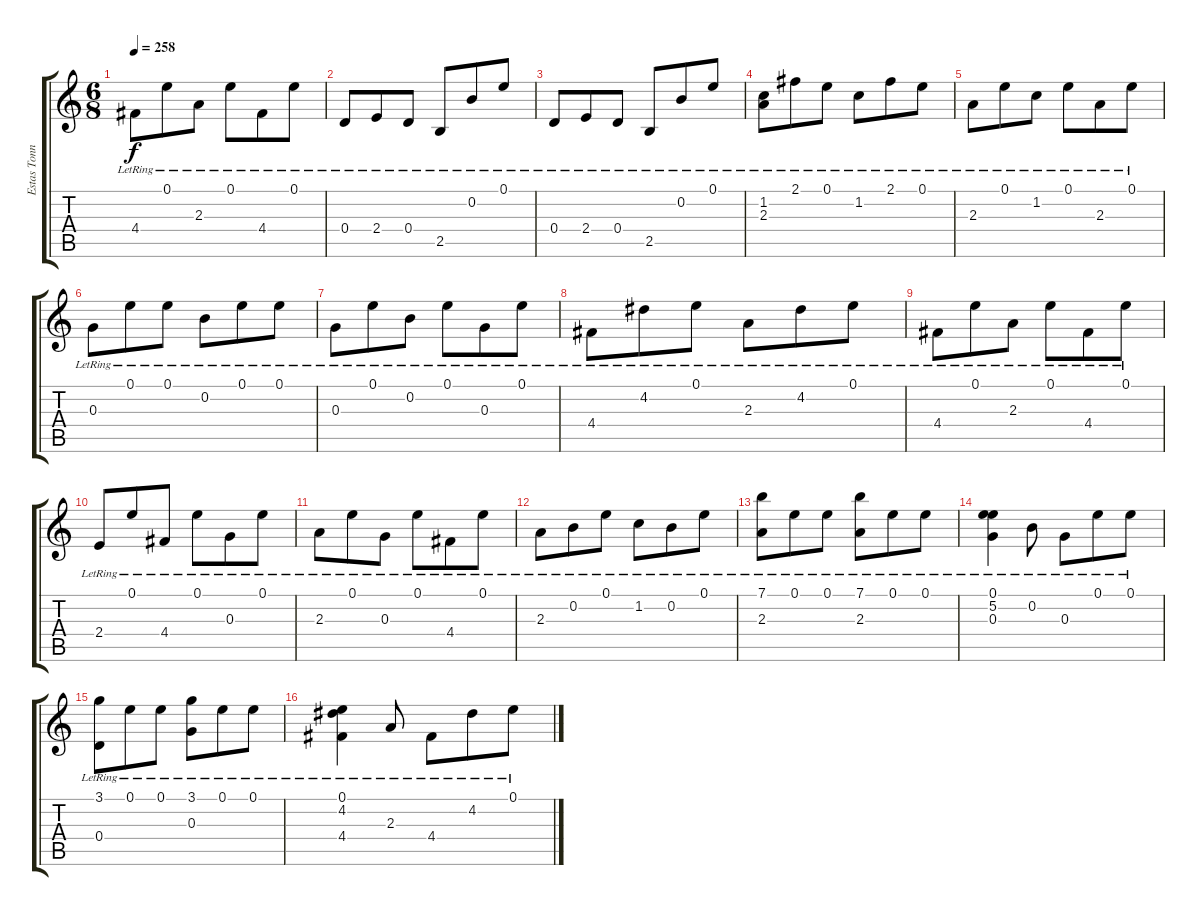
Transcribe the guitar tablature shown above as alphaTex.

\track ("Estas Tonne" "Estas Tonn") {instrument acousticguitarnylon}
\staff {score tabs}
\tuning (E4 B3 G3 D3 A2 E2) {hide}
\ts (6 8)
\tempo 258
\clef g2
\ks c
4.4{lr}.8{dy f} 0.1{lr}.8 2.3{lr}.8 0.1{lr}.8 4.4{lr}.8 0.1{lr}.8 |
0.4{lr}.8 2.4{lr}.8 0.4{lr}.8 2.5{lr}.8 0.2{lr}.8 0.1{lr}.8 |
0.4{lr}.8 2.4{lr}.8 0.4{lr}.8 2.5{lr}.8 0.2{lr}.8 0.1{lr}.8 |
(1.2{lr} 2.3{lr}).8 2.1{lr}.8 0.1{lr}.8 1.2{lr}.8 2.1{lr}.8 0.1{lr}.8 |
2.3{lr}.8 0.1{lr}.8 1.2{lr}.8 0.1{lr}.8 2.3{lr}.8 0.1{lr}.8 |
0.3{lr}.8 0.1{lr}.8 0.1{lr}.8 0.2{lr}.8 0.1{lr}.8 0.1{lr}.8 |
0.3{lr}.8 0.1{lr}.8 0.2{lr}.8 0.1{lr}.8 0.3{lr}.8 0.1{lr}.8 |
4.4{lr}.8 4.2{lr}.8 0.1{lr}.8 2.3{lr}.8 4.2{lr}.8 0.1{lr}.8 |
4.4{lr}.8 0.1{lr}.8 2.3{lr}.8 0.1{lr}.8 4.4{lr}.8 0.1{lr}.8 |
2.4{lr}.8 0.1{lr}.8 4.4{lr}.8 0.1{lr}.8 0.3{lr}.8 0.1{lr}.8 |
2.3{lr}.8 0.1{lr}.8 0.3{lr}.8 0.1{lr}.8 4.4{lr}.8 0.1{lr}.8 |
2.3{lr}.8 0.2{lr}.8 0.1{lr}.8 1.2{lr}.8 0.2{lr}.8 0.1{lr}.8 |
(7.1{lr} 2.3{lr}).8 0.1{lr}.8 0.1{lr}.8 (7.1{lr} 2.3{lr}).8 0.1{lr}.8 0.1{lr}.8 |
(0.1{lr} 5.2{lr} 0.3{lr}).4 0.2{lr}.8 0.3{lr}.8 0.1{lr}.8 0.1{lr}.8 |
(3.1{lr} 0.4{lr}).8 0.1{lr}.8 0.1{lr}.8 (3.1{lr} 0.3{lr}).8 0.1{lr}.8 0.1{lr}.8 |
(0.1{lr} 4.2{lr} 4.4{lr}).4 2.3{lr}.8 4.4{lr}.8 4.2{lr}.8 0.1{lr}.8
